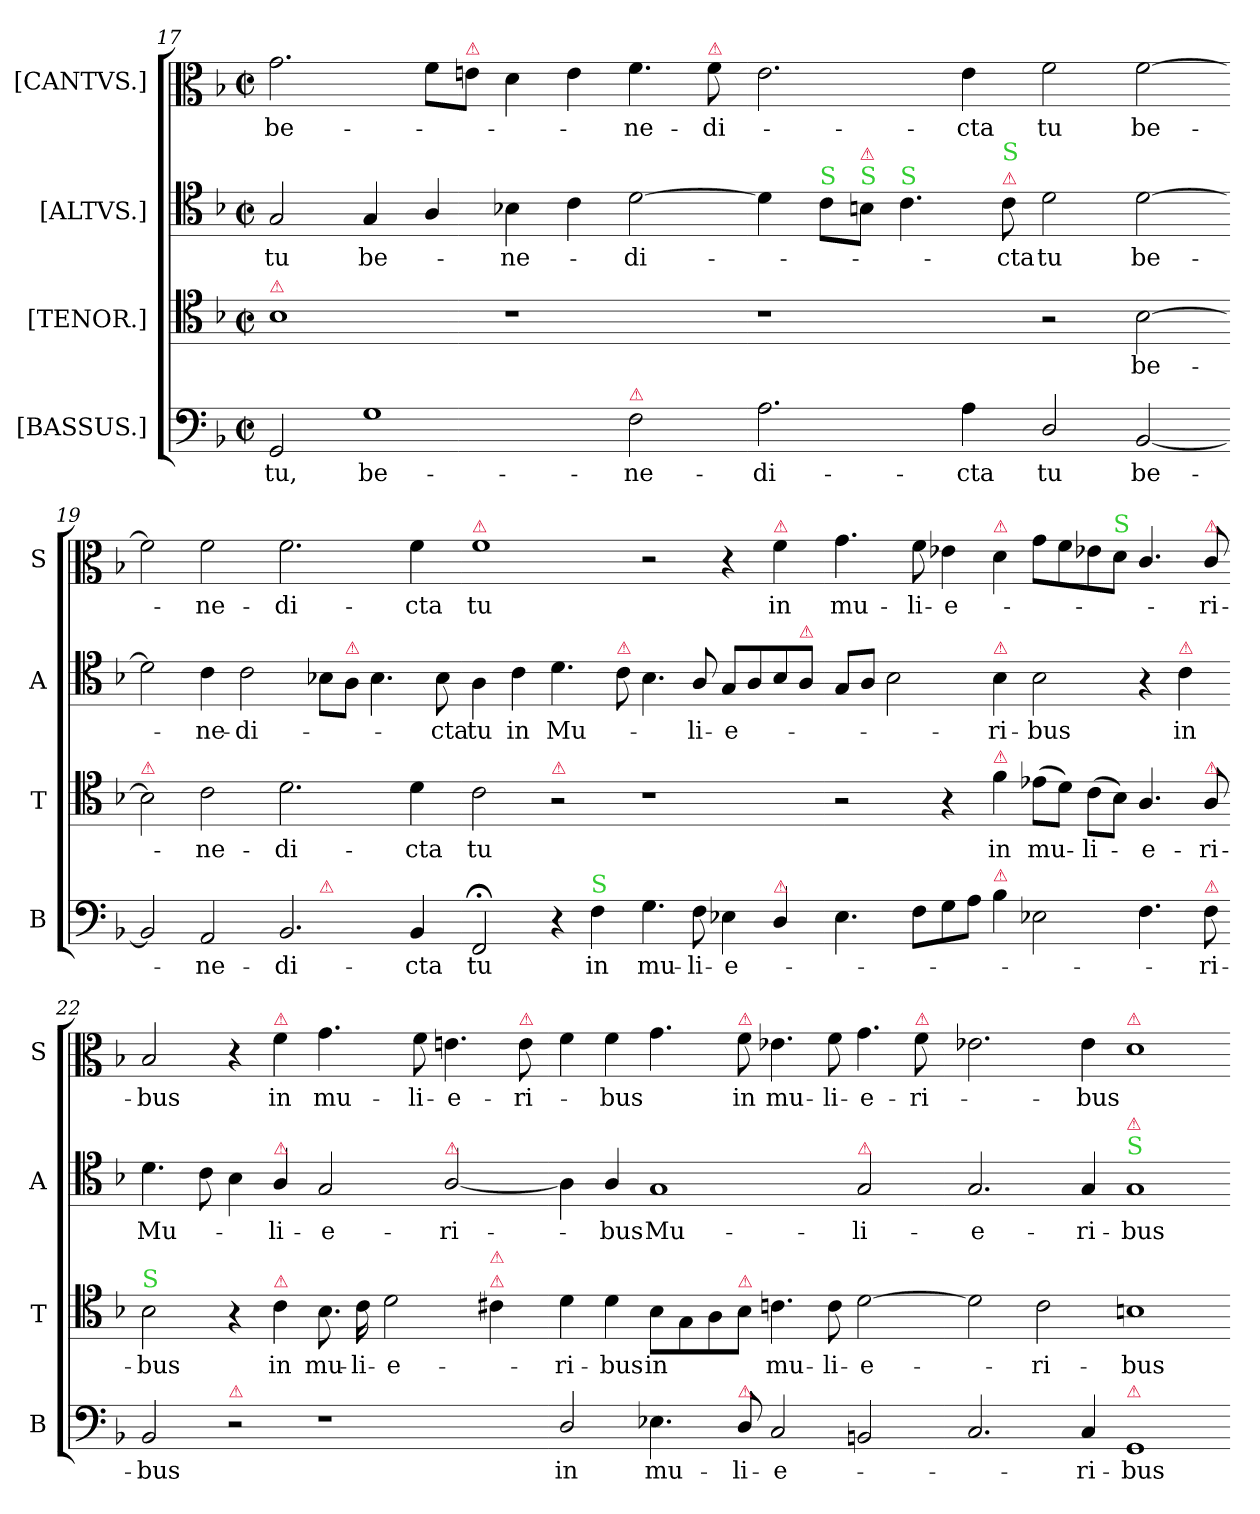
**kern	**text	**kern	**text	**kern	**text	**kern	**text
*part4	*part4	*part3	*part3	*part2	*part2	*part1	*part1
*staff4	*staff4	*staff3	*staff3	*staff2	*staff2	*staff1	*staff1
*I"[BASSUS.]	*	*I"[TENOR.]	*	*I"[ALTVS.]	*	*I"[CANTVS.]	*
*I'B	*	*I'T	*	*I'A	*	*I'S	*
*clefF4	*	*clefC4	*	*clefC4	*	*clefC3	*
*k[b-]	*	*k[b-]	*	*k[b-]	*	*k[b-]	*
*M2/1	*	*M2/1	*	*M2/1	*	*M2/1	*
*met(c|)	*	*met(c|)	*	*met(c|)	*	*met(c|)	*
=17	=17	=17	=17	=17	=17	=17	=17
!	!	!LO:TX:a:color=crimson:t=⚠	!	!	!	!	!
2GG/	tu,	1B-	.	2G/	tu	2.g\	be-
!	!	!	!	!	!LO:LY:i	!	!
1G	be-	.	.	4G/	be-	.	.
.	.	.	.	4A/	.	8f\L	.
!	!	!	!	!	!	!LO:TX:a:color=crimson:t=⚠	!
.	.	.	.	.	.	8en\J	.
!	!	!	!	!	!LO:LY:i	!	!
.	.	1r	.	4B-X\	-ne-	4d\	.
.	.	.	.	4c\	.	4e\	.
!LO:TX:a:color=crimson:t=⚠	!	!	!	!	!	!	!
!	!	!	!	!	!LO:LY:i	!	!
2F\	-ne-	.	.	[2d\	-di-	4.f\	-ne-
!	!	!	!	!	!	!LO:TX:a:color=crimson:t=⚠	!
.	.	.	.	.	.	8f\	-di-
=18-	=18-	=18-	=18-	=18-	=18-	=18-	=18-
2.A\	-di-	1r	.	4d\]	.	2.e\	.
!	!	!	!	!LO:TX:a:color=limegreen:t=S	!	!	!
.	.	.	.	8c\L	.	.	.
!	!	!	!	!LO:TX:a:color=limegreen:t=S	!	!	!
!	!	!	!	!LO:TX:a:color=crimson:t=⚠	!	!	!
.	.	.	.	8Bn\J	.	.	.
!	!	!	!	!LO:TX:a:color=limegreen:t=S	!	!	!
.	.	.	.	4.c\	.	.	.
4A\	-cta	.	.	.	.	4e\	-cta
!	!	!	!	!LO:TX:a:color=crimson:t=⚠	!	!	!
!	!	!	!	!LO:TX:a:color=limegreen:t=S	!	!	!
!	!	!	!	!	!LO:LY:i	!	!
.	.	.	.	8c\	-cta	.	.
!	!	!	!	!	!LO:LY:i	!	!
2D/	tu	2r	.	2d\	tu	2f\	tu
!	!LO:LY:i	!	!	!	!	!	!LO:LY:i
[2BB-/	be-	[2B-\	be-	[2d\	be-	[2f\	be-
=19-	=19-	=19-	=19-	=19-	=19-	=19-	=19-
!	!	!LO:TX:a:color=crimson:t=⚠	!	!	!	!	!
*^	*	*	*	*	*	*	*
2BB-/]	1ryy	.	2B-\]	.	2d\]	.	2f\]	.
!	!	!LO:LY:i	!	!	!	!	!	!LO:LY:i
2AA/	.	-ne-	2c\	-ne-	4c\	-ne-	2f\	-ne-
.	.	.	.	.	2c\	-di-	.	.
!	!	!LO:LY:i	!	!	!	!	!	!LO:LY:i
2.BB-/	4ryy	-di-	2.d\	-di-	.	.	2.f\	-di-
!	!LO:TX:a:color=crimson:t=⚠	!	!	!	!	!	!	!
.	2.ryy	.	.	.	8B-X\L	.	.	.
!	!	!	!	!	!LO:TX:a:color=crimson:t=⚠	!	!	!
.	.	.	.	.	8A\J	.	.	.
.	.	.	.	.	4.B-\	.	.	.
!	!	!LO:LY:i	!	!	!	!	!	!LO:LY:i
4BB-/	.	-cta	4d\	-cta	.	.	4f\	-cta
.	.	.	.	.	8B-\	-cta	.	.
=20-	=20-	=20-	=20-	=20-	=20-	=20-	=20-	=20-
!	!	!	!	!	!	!	!LO:TX:a:color=crimson:t=⚠	!
!	!	!LO:LY:i	!	!	!	!	!	!LO:LY:i
*v	*v	*	*	*	*	*	*	*
2FF;</	tu	2c\	tu	4A\	tu	1f	tu
.	.	.	.	4c\	in	.	.
!	!	!LO:TX:a:color=crimson:t=⚠	!	!	!	!	!
4r	.	2r	.	4.d\	Mu-	.	.
!LO:TX:a:color=limegreen:t=S	!	!	!	!	!	!	!
4F\	in	.	.	.	.	.	.
!	!	!	!	!LO:TX:a:color=crimson:t=⚠	!	!	!
.	.	.	.	8c\	.	.	.
4.G\	mu-	1r	.	4.B-\	.	2r	.
8F\	-li-	.	.	8A/	-li-	.	.
4E-X\	-e-	.	.	8G/L	-e-	4r	.
.	.	.	.	8A/	.	.	.
!	!	!	!	!	!	!LO:TX:a:color=crimson:t=⚠	!
!LO:TX:a:color=crimson:t=⚠	!	!	!	!	!	!	!
4D/	.	.	.	8B-/	.	4f\	in
!	!	!	!	!LO:TX:a:color=crimson:t=⚠	!	!	!
.	.	.	.	8A/J	.	.	.
=21-	=21-	=21-	=21-	=21-	=21-	=21-	=21-
4.E-\	.	2r	.	8G/L	.	4.g\	mu-
.	.	.	.	8A/J	.	.	.
.	.	.	.	2B-\	.	.	.
8F\L	.	.	.	.	.	8f\	-li-
8G\	.	4r	.	.	.	4e-X\	-e-
8A\J	.	.	.	.	.	.	.
!	!	!	!	!	!	!LO:TX:a:color=crimson:t=⚠	!
!	!	!	!	!LO:TX:a:color=crimson:t=⚠	!	!	!
!	!	!LO:TX:a:color=crimson:t=⚠	!	!	!	!	!
!LO:TX:a:color=crimson:t=⚠	!	!	!	!	!	!	!
4B-\	.	4f\	in	4B-\	ri-	4d\	.
2E-X\	.	(8e-X\L	mu-	2B-\	-bus	8g\L	.
.	.	8d\J)	.	.	.	8f\	.
.	.	(8c\L	-li-	.	.	8e-X\	.
!	!	!	!	!	!	!LO:TX:a:color=limegreen:t=S	!
.	.	8B-\J)	.	.	.	8d\J	.
4.F\	.	4.A/	-e-	4r	.	4.c/	.
!	!	!	!	!LO:TX:a:color=crimson:t=⚠	!	!	!
.	.	.	.	4c\	in	.	.
!	!	!	!	!	!	!LO:TX:a:color=crimson:t=⚠	!
!	!	!LO:TX:a:color=crimson:t=⚠	!	!	!	!	!
!LO:TX:a:color=crimson:t=⚠	!	!	!	!	!	!	!
8F\	-ri-	8A/	-ri-	.	.	8c/	-ri-
=22-	=22-	=22-	=22-	=22-	=22-	=22-	=22-
!	!	!LO:TX:a:color=limegreen:t=S	!	!	!	!	!
2BB-/	-bus	2B-\	-bus	4.d\	Mu-	2B-/	-bus
.	.	.	.	8c\	.	.	.
!LO:TX:a:color=crimson:t=⚠	!	!	!	!	!	!	!
2r	.	4r	.	4B-\	.	4r	.
!	!	!	!	!	!	!LO:TX:a:color=crimson:t=⚠	!
!	!	!	!	!LO:TX:a:color=crimson:t=⚠	!	!	!
!	!	!LO:TX:a:color=crimson:t=⚠	!	!	!	!	!
!	!	!	!LO:LY:i	!	!	!	!LO:LY:i
.	.	4c\	in	4A/	-li-	4f\	in
!	!	!	!LO:LY:i	!	!	!	!LO:LY:i
1r	.	8.B-\	mu-	2G/	-e-	4.g\	mu-
!	!	!	!LO:LY:i	!	!	!	!
.	.	16c\	-li-	.	.	.	.
!	!	!	!LO:LY:i	!	!	!	!
.	.	2d\	-e-	.	.	.	.
!	!	!	!	!	!	!	!LO:LY:i
.	.	.	.	.	.	8f\	-li-
!	!	!	!	!LO:TX:a:color=crimson:t=⚠	!	!	!
!	!	!	!	!	!	!	!LO:LY:i
.	.	.	.	[2A/	-ri-	4.en\	-e-
!	!	!LO:TX:a:color=crimson:t=⚠	!	!	!	!	!
!	!	!LO:TX:a:color=crimson:t=⚠	!	!	!	!	!
.	.	4c#X\	.	.	.	.	.
!	!	!	!	!	!	!LO:TX:a:color=crimson:t=⚠	!
!	!	!	!	!	!	!	!LO:LY:i
.	.	.	.	.	.	8e\	-ri-
=23-	=23-	=23-	=23-	=23-	=23-	=23-	=23-
!	!LO:LY:i	!	!LO:LY:i	!	!	!	!
2D/	in	4d\	-ri-	4A!\]	.	4f\	.
!	!	!	!LO:LY:i	!	!	!	!LO:LY:i
.	.	4d\	-bus	4A/	-bus	4f\	-bus
!	!LO:LY:i	!	!LO:LY:i	!	!LO:LY:i	!	!
4.E-X\	mu-	8B-\L	in	1G	Mu-	4.g\	.
.	.	8G\	.	.	.	.	.
.	.	8A\	.	.	.	.	.
!	!	!	!	!	!	!LO:TX:a:color=crimson:t=⚠	!
!	!	!LO:TX:a:color=crimson:t=⚠	!	!	!	!	!
!LO:TX:a:color=crimson:t=⚠	!	!	!	!	!	!	!
!	!LO:LY:i	!	!	!	!	!	!
8D/	-li-	8B-\J	.	.	.	8f\	in
!	!LO:LY:i	!	!LO:LY:i	!	!	!	!
2C/	-e-	4.cn\	mu-	.	.	4.e-X\	mu-
!	!	!	!LO:LY:i	!	!	!	!
.	.	8c\	-li-	.	.	8f\	-li-
!	!	!	!	!LO:TX:a:color=crimson:t=⚠	!	!	!
!	!	!	!LO:LY:i	!	!LO:LY:i	!	!
2BBn/	.	[2d\	-e-	2G/	-li-	4.g\	-e-
!	!	!	!	!	!	!LO:TX:a:color=crimson:t=⚠	!
.	.	.	.	.	.	8f\	-ri-
=24-	=24-	=24-	=24-	=24-	=24-	=24-	=24-
!	!	!	!	!	!LO:LY:i	!	!
2.C/	.	2d\]	.	2.G/	-e-	2.e-X\	.
!	!	!	!LO:LY:i	!	!	!	!
.	.	2c\	-ri-	.	.	.	.
!	!LO:LY:i	!	!	!	!LO:LY:i	!	!
4C/	ri-	.	.	4G/	-ri-	4e-\	bus
!	!	!	!	!	!	!LO:TX:a:color=crimson:t=⚠	!
!	!	!	!	!LO:TX:a:color=limegreen:t=S	!	!	!
!	!	!	!	!LO:TX:a:color=crimson:t=⚠	!	!	!
!LO:TX:a:color=crimson:t=⚠	!	!	!	!	!	!	!
!	!LO:LY:i	!	!LO:LY:i	!	!LO:LY:i	!	!
1GG	-bus	1Bn	-bus	1G/	-bus	1d	.
=-	=-	=-	=-	=-	=-	=-	=-
*-	*-	*-	*-	*-	*-	*-	*-
